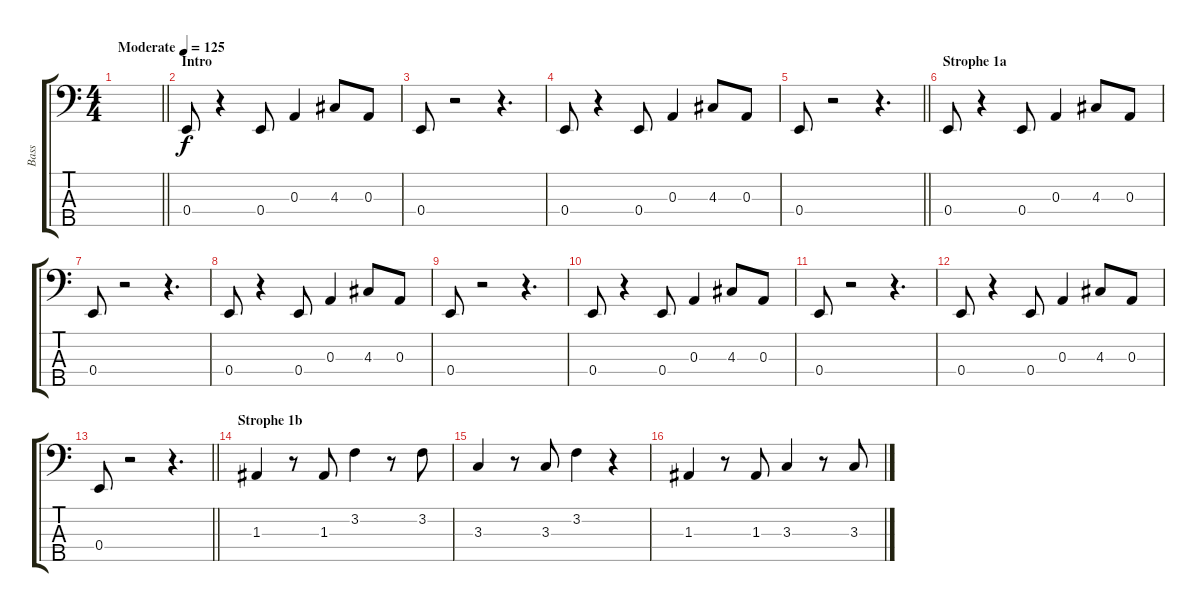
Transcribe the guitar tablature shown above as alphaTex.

\track ("Bass" "Bass") {instrument electricbassfinger}
\staff {score tabs}
\tuning (G2 D2 A1 E1 B0) {hide}
\ts (4 4)
\tempo (125 "Moderate")
\clef f4
\barLineRight lightlight
\ks c
|
\section ("" "Intro")
0.4.8 r.4 0.4.8 0.3.4 4.3.8 0.3.8 |
0.4.8 r.2 r.4{d} |
0.4.8 r.4 0.4.8 0.3.4 4.3.8 0.3.8 |
\barLineRight lightlight
0.4.8 r.2 r.4{d} |
\section ("" "Strophe 1a")
0.4.8 r.4 0.4.8 0.3.4 4.3.8 0.3.8 |
0.4.8 r.2 r.4{d} |
0.4.8 r.4 0.4.8 0.3.4 4.3.8 0.3.8 |
0.4.8 r.2 r.4{d} |
0.4.8 r.4 0.4.8 0.3.4 4.3.8 0.3.8 |
0.4.8 r.2 r.4{d} |
0.4.8 r.4 0.4.8 0.3.4 4.3.8 0.3.8 |
\barLineRight lightlight
0.4.8 r.2 r.4{d} |
\section ("" "Strophe 1b")
1.3.4 r.8 1.3.8 3.2.4 r.8 3.2.8 |
3.3.4 r.8 3.3.8 3.2.4 r.4 |
1.3.4 r.8 1.3.8 3.3.4 r.8 3.3.8
